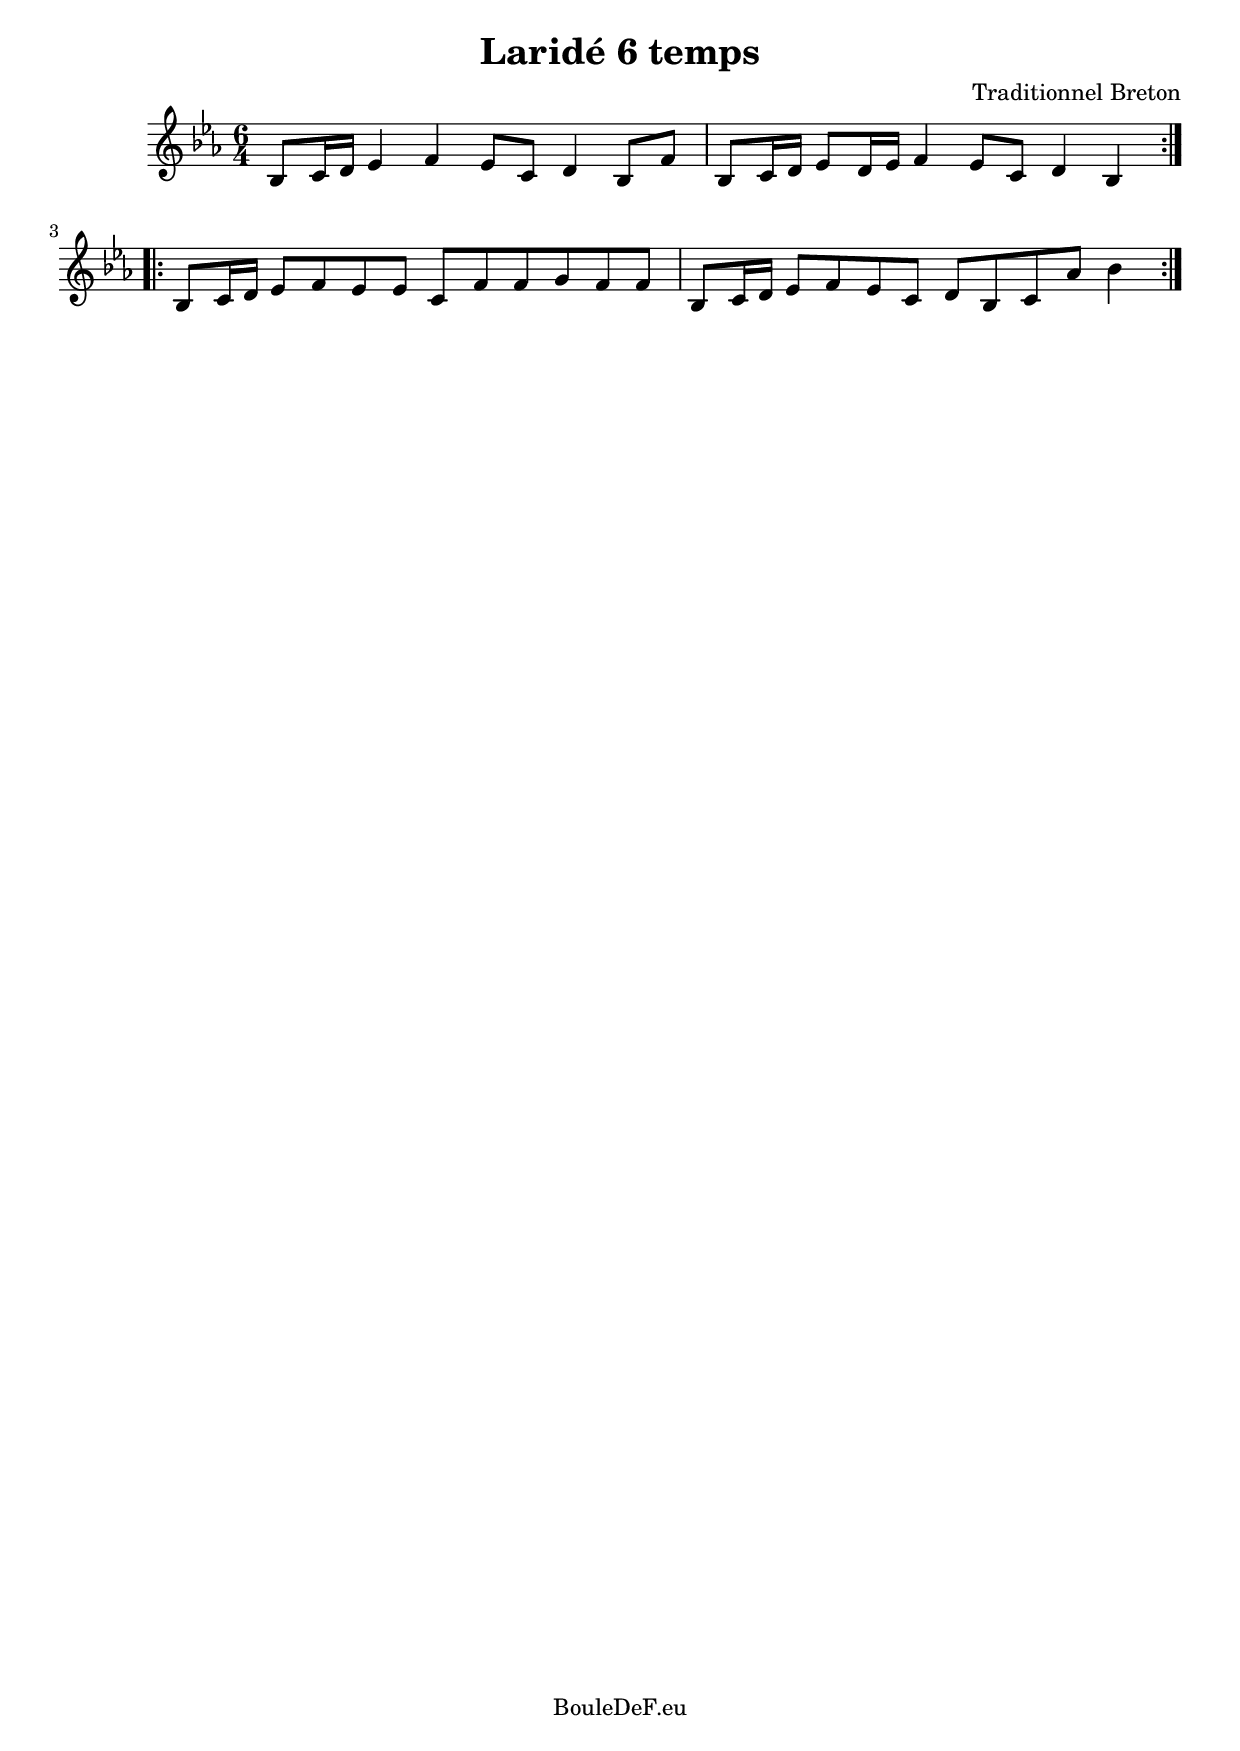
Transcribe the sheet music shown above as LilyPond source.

\version "2.16.0"
\include "italiano.ly"

\header {
	title = "Laridé 6 temps"
	composer = "Traditionnel Breton"
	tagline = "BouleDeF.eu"
}

\score {
	\new Staff \relative sib {
		\clef "treble"
		\key mib \major
		\time 6/4

		\repeat volta 2 {
			| sib8 do16 re mib4 fa mib8 do re4 sib8 fa'
			| sib,8 do16 re mib8 re16 mib fa4 mib8 do re4 sib
		}
		\repeat volta 2 {
			| sib8 do16 re mib8 fa mib mib do fa fa sol fa fa
			| sib, do16 re mib8 fa mib do re sib do lab' sib4
		}
	}
	\layout {}
}
